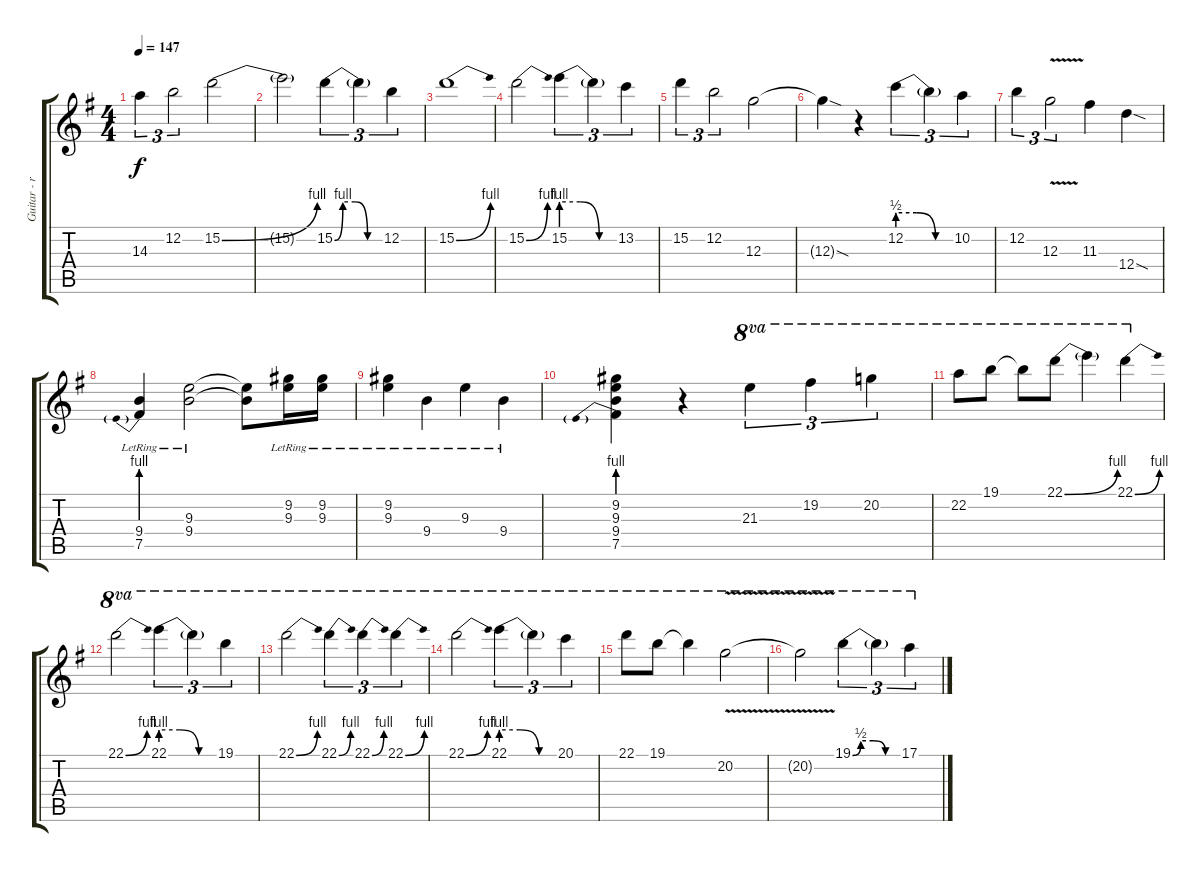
\track ("Guitar - right - Glenn Tipton" "Guitar - r") {instrument distortionguitar}
\staff {score tabs}
\tuning (E4 B3 G3 D3 A2 E2) {hide}
\ts (4 4)
\tempo 147
\clef g2
\ks g
14.3.4{tu (3 2) dy f} 12.2.2{tu (3 2)} 15.2{be (bend 0 0 60 4)}.2 |
15.2{t}.2 15.2{be (custom 0 0 10 4 25 4 40 0 60 0)}.4{tu (3 2)} 15.2{t}.4{tu (3 2)} 12.2.4{tu (3 2)} |
15.2{be (bend 0 0 60 4)}.1 |
15.2{be (bend 0 0 60 4)}.2 15.2{be (custom 0 4 20 4 40 0 60 0)}.4{tu (3 2)} 15.2{t}.4{tu (3 2)} 13.2.4{tu (3 2)} |
15.2.4{tu (3 2)} 12.2.2{tu (3 2)} 12.3.2 |
12.3{sod t}.4 r.4 12.2{be (custom 0 2 20 2 40 0 60 0)}.4{tu (3 2)} 12.2{t}.4{tu (3 2)} 10.2.4{tu (3 2)} |
12.2.4{tu (3 2)} 12.3{v}.2{tu (3 2)} 11.3.4 12.4{sod}.4 |
(9.4{lr} 7.5{be (prebend 0 4 60 4) lr}).4 (9.3{lr} 9.4{lr}).2 (9.3{t} 9.4{t}).8 (9.2{lr} 9.3{lr}).16 (9.2{lr} 9.3{lr}).16 |
(9.2{lr} 9.3{lr}).4 9.4{lr}.4 9.3{lr}.4 9.4{lr}.4 |
(9.2 9.3 9.4 7.5{be (prebend 0 4 60 4)}).4 r.4 21.3.4{tu (3 2) ot 8va} 19.2.4{tu (3 2) ot 8va} 20.2.4{tu (3 2) ot 8va} |
22.2.8{ot 8va} 19.1.8{ot 8va} 19.1{t}.8{ot 8va} 22.1{be (bend 0 0 60 4)}.8{ot 8va} 22.1{t}.4{ot 8va} 22.1{be (bend 0 0 60 4)}.4{ot 8va} |
22.1{be (bend 0 0 60 4)}.2{ot 8va} 22.1{be (custom 0 4 20 4 40 0 60 0)}.4{tu (3 2) ot 8va} 22.1{t}.4{tu (3 2) ot 8va} 19.1.4{tu (3 2) ot 8va} |
22.1{be (bend 0 0 60 4)}.2{ot 8va} 22.1{be (bend 0 0 60 4)}.4{tu (3 2) ot 8va} 22.1{be (bend 0 0 60 4)}.4{tu (3 2) ot 8va} 22.1{be (bend 0 0 60 4)}.4{tu (3 2) ot 8va} |
22.1{be (bend 0 0 60 4)}.2{ot 8va} 22.1{be (custom 0 4 20 4 40 0 60 0)}.4{tu (3 2) ot 8va} 22.1{t}.4{tu (3 2) ot 8va} 20.1.4{tu (3 2) ot 8va} |
22.1.8{ot 8va} 19.1.8{ot 8va} 19.1{t}.4{ot 8va} 20.2{v}.2{ot 8va} |
20.2{t}.2{ot 8va} 19.1{be (custom 0 0 10 2 25 2 40 0 60 0)}.4{tu (3 2) ot 8va} 19.1{t}.4{tu (3 2) ot 8va} 17.1.4{tu (3 2) ot 8va}
